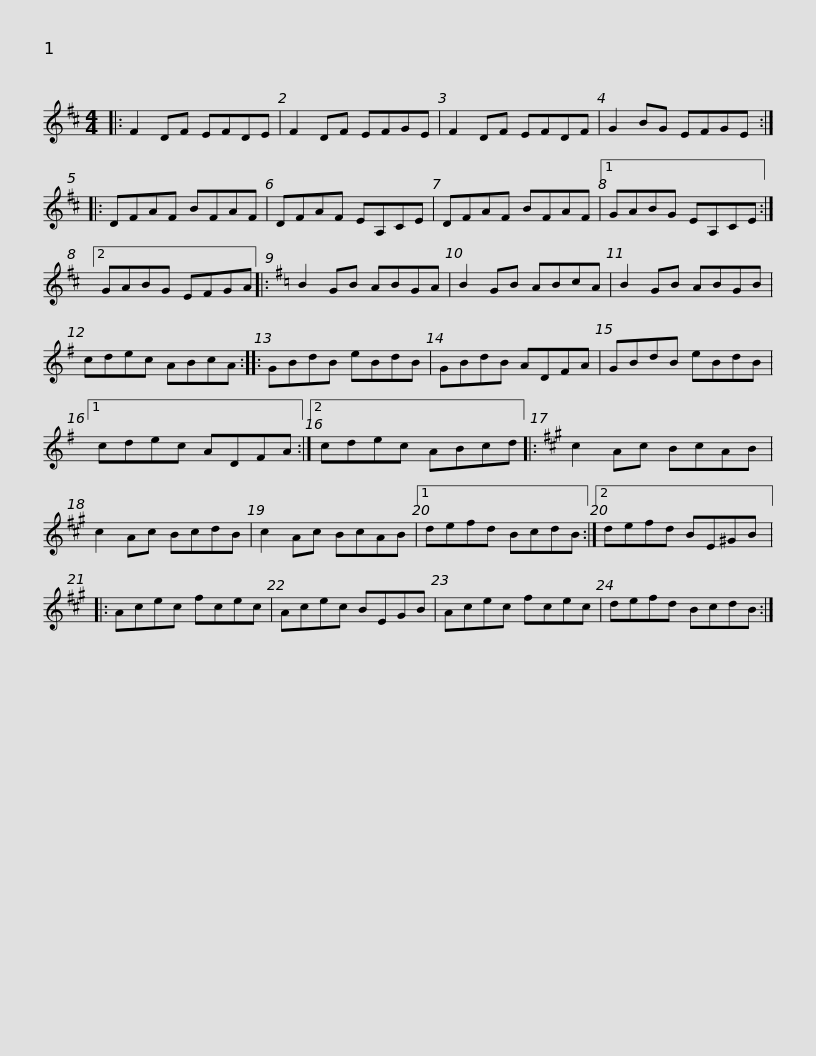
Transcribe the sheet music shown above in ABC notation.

X:1
L:1/8
M:4/4
I:linebreak $
K:D
V:1 treble
V:1
|: F2 DF EFDE | F2 DF EFGE | F2 DF EFDF | G2 BG EFGE :: DFAF BFAF |$ %5
 DFAF EA,CE | DFAF BFAF |1 GABG EA,CE :|2 GABG EFGA |:[K:G] B2 GB ABGA |$ %10
 B2 GB ABcA | B2 GB ABGB | cdec ABcA :: GBdB eBdB | GBdB ADFA |$ %15
 GBdB eBdB |1 cdec ADFA :|2 cdec ABcd |:[K:A] c2 Ac BcAB | c2 Ac BcdB |$ %20
 c2 Ac BcAB |1 defd BcdB :|2 defd BE^GB |: Acec fcec | Acec BEGB |$ %25
 Acec fcec | defd BcdB :| %27
